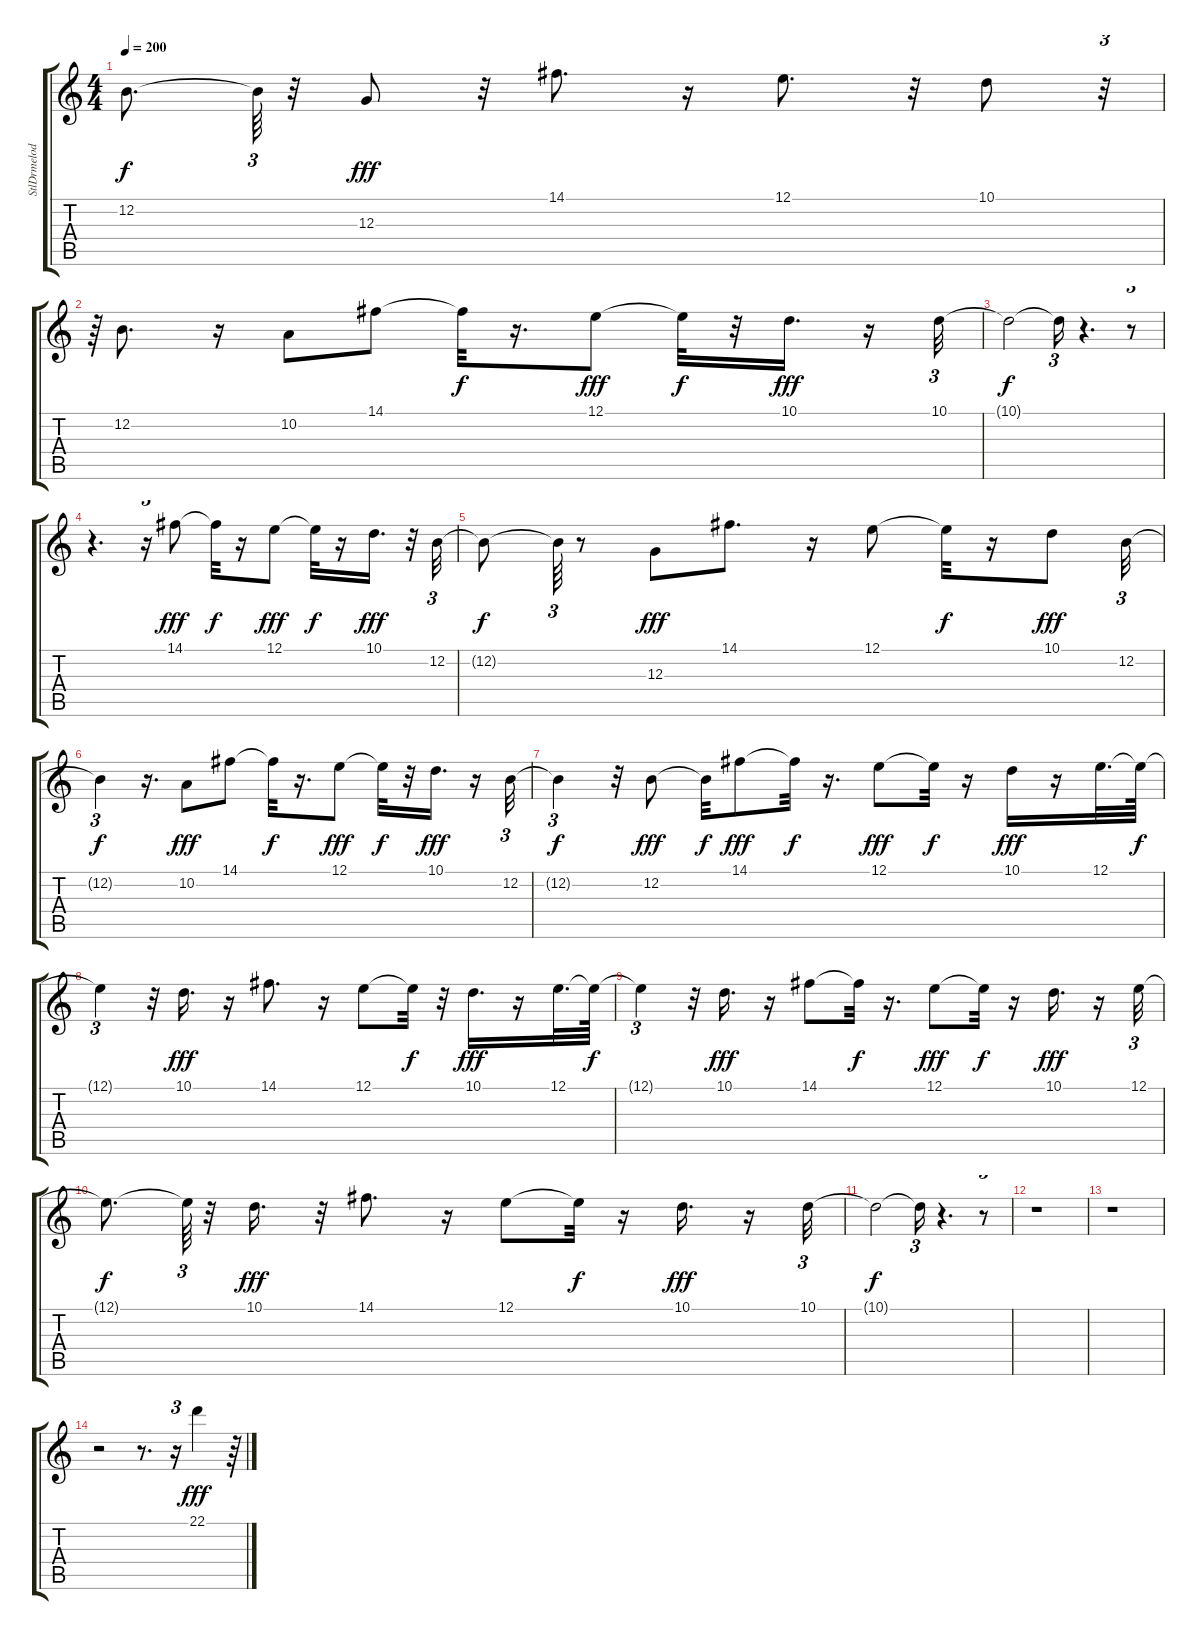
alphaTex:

\track ("StlDrmelodyNoroll   " "StlDrmelod") {instrument steeldrums}
\staff {score tabs}
\tuning (E4 B3 G3 D3 A2 E2) {hide}
\ts (4 4)
\tempo 200
\clef g2
\ks c
12.2{t}.8{d dy f} 12.2{t}.64{tu (3 2)} r.32 12.3.8{dy fff} r.32 14.1.8{d} r.16 12.1.8{d} r.32 10.1.8 r.32{tu (3 2)} |
r.64{tu (3 2)} 12.2.8{d} r.16 10.2.8 14.1.8 14.1{t}.32{dy f} r.16{d} 12.1.8{dy fff} 12.1{t}.32{dy f} r.32 10.1.16{d dy fff} r.16 10.1.32{tu (3 2)} |
10.1{t}.2{dy f} 10.1{t}.16{tu (3 2)} r.4{d} r.8{tu (3 2)} |
r.4{d} r.16{tu (3 2)} 14.1.8{dy fff} 14.1{t}.32{dy f} r.16 12.1.8{dy fff} 12.1{t}.32{dy f} r.16 10.1.16{d dy fff} r.32 12.2.32{tu (3 2)} |
12.2{t}.8{dy f} 12.2{t}.64{tu (3 2)} r.8 12.3.8{dy fff} 14.1.8{d} r.16 12.1.8 12.1{t}.32{dy f} r.16 10.1.8{dy fff} 12.2.32{tu (3 2)} |
12.2{t}.4{tu (3 2) dy f} r.16{d} 10.2.8{dy fff} 14.1.8 14.1{t}.32{dy f} r.16{d} 12.1.8{dy fff} 12.1{t}.32{dy f} r.32 10.1.16{d dy fff} r.16 12.2.32{tu (3 2)} |
12.2{t}.4{tu (3 2) dy f} r.32 12.2.8{dy fff} 12.2{t}.32{dy f} 14.1.8{dy fff} 14.1{t}.32{dy f} r.16{d} 12.1.8{dy fff} 12.1{t}.32{dy f} r.16 10.1.16{dy fff} r.16 12.1.32{d} 12.1{t}.64{dy f} |
12.1{t}.4{tu (3 2)} r.32 10.1.16{d dy fff} r.16 14.1.8{d} r.16 12.1.8 12.1{t}.32{dy f} r.32 10.1.16{d dy fff} r.16 12.1.32{d} 12.1{t}.64{dy f} |
12.1{t}.4{tu (3 2)} r.32 10.1.16{d dy fff} r.16 14.1.8 14.1{t}.32{dy f} r.16{d} 12.1.8{dy fff} 12.1{t}.32{dy f} r.16 10.1.16{d dy fff} r.16 12.1.32{tu (3 2)} |
12.1{t}.8{d dy f} 12.1{t}.64{tu (3 2)} r.32 10.1.16{d dy fff} r.32 14.1.8{d} r.16 12.1.8 12.1{t}.32{dy f} r.16 10.1.16{d dy fff} r.16 10.1.32{tu (3 2)} |
10.1{t}.2{dy f} 10.1{t}.16{tu (3 2)} r.4{d} r.8{tu (3 2)} |
r.1 |
r.1 |
r.2 r.8{d} r.16{tu (3 2)} 22.1.4{dy fff} r.64
